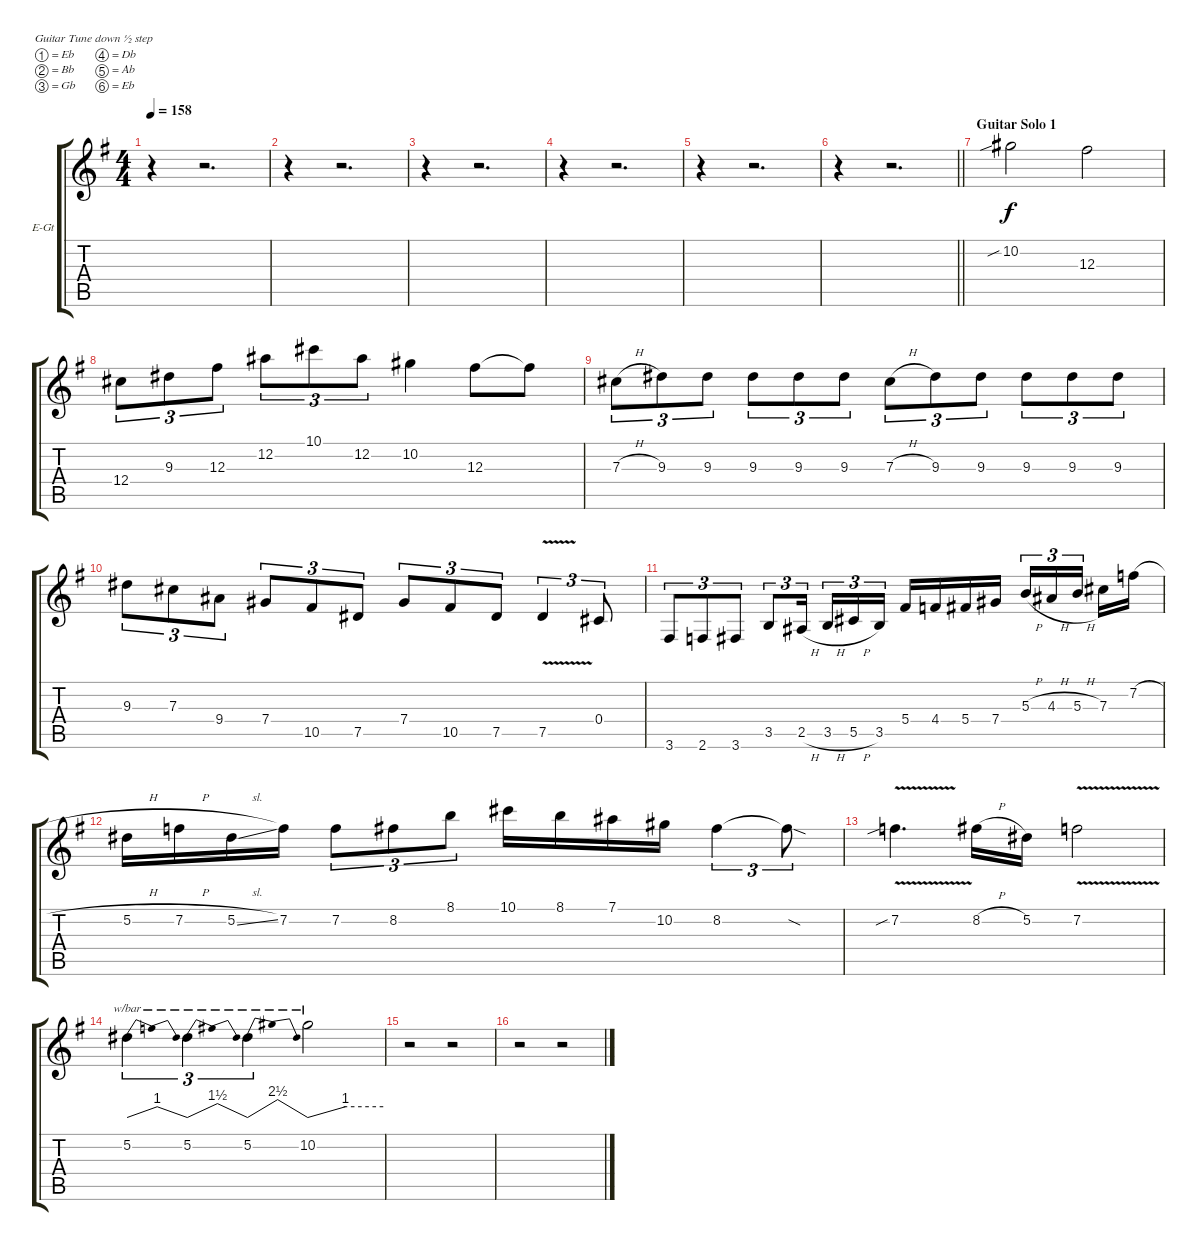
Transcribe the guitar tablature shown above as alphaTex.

\bracketExtendMode groupsimilarinstruments
\firstSystemTrackNameOrientation horizontal
\otherSystemsTrackNameOrientation horizontal
\track ("Гитара 5" "E-Gt") {mute instrument distortionguitar}
\staff {score tabs}
\tuning (Eb4 Bb3 Gb3 Db3 Ab2 Eb2)
\ts (4 4)
\tempo 158
\clef g2
\ks eminor
r.4{dy f} r.2{d} |
r.4 r.2{d} |
r.4 r.2{d} |
r.4 r.2{d} |
r.4 r.2{d} |
\barLineRight lightlight
r.4 r.2{d} |
\section ("" "Guitar Solo 1")
10.2{sib}.2 12.3.2 |
12.4.8{tu (3 2)} 9.3.8{tu (3 2)} 12.3.8{tu (3 2)} 12.2.8{tu (3 2)} 10.1.8{tu (3 2)} 12.2.8{tu (3 2)} 10.2.4 12.3.8 12.3{t}.8 |
7.3{h}.8{tu (3 2)} 9.3.8{tu (3 2)} 9.3.8{tu (3 2)} 9.3.8{tu (3 2)} 9.3.8{tu (3 2)} 9.3.8{tu (3 2)} 7.3{h}.8{tu (3 2)} 9.3.8{tu (3 2)} 9.3.8{tu (3 2)} 9.3.8{tu (3 2)} 9.3.8{tu (3 2)} 9.3.8{tu (3 2)} |
9.3.8{tu (3 2)} 7.3.8{tu (3 2)} 9.4.8{tu (3 2)} 7.4.8{tu (3 2)} 10.5.8{tu (3 2)} 7.5.8{tu (3 2)} 7.4.8{tu (3 2)} 10.5.8{tu (3 2)} 7.5.8{tu (3 2)} 7.5{v}.4{tu (3 2)} 0.4.8{tu (3 2)} |
3.6.8{tu (3 2)} 2.6.8{tu (3 2)} 3.6.8{tu (3 2)} 3.5.8{tu (3 2)} 2.5{h}.16{tu (3 2)} 3.5{h}.16{tu (3 2)} 5.5{h}.16{tu (3 2)} 3.5.16{tu (3 2)} 5.4.16 4.4.16 5.4.16 7.4.16 5.3{h}.16{tu (3 2)} 4.3{h}.16{tu (3 2)} 5.3{h}.16{tu (3 2)} 7.3.16 7.2{h}.16 |
5.2{h}.16 7.2{h}.16 5.2{sl}.16 7.2.16 7.2.8{tu (3 2)} 8.2.8{tu (3 2)} 8.1.8{tu (3 2)} 10.1.16 8.1.16 7.1.16 10.2.16 8.2.4{tu (3 2)} 8.2{sod t}.8{tu (3 2)} |
7.2{v sib}.4{d} 8.2{h}.16 5.2.16 7.2{v}.2 |
5.2.4{tu (3 2) tbe (dip default 0 0 30 4 60 0)} 5.2.4{tu (3 2) tbe (dip default 0 0 30 6 60 0)} 5.2.4{tu (3 2) tbe (dip default 0 0 30 10 60 0)} 10.2.2{tbe (custom default 0 0 30 4 60 4)} |
r.2 r.2 |
r.2 r.2
